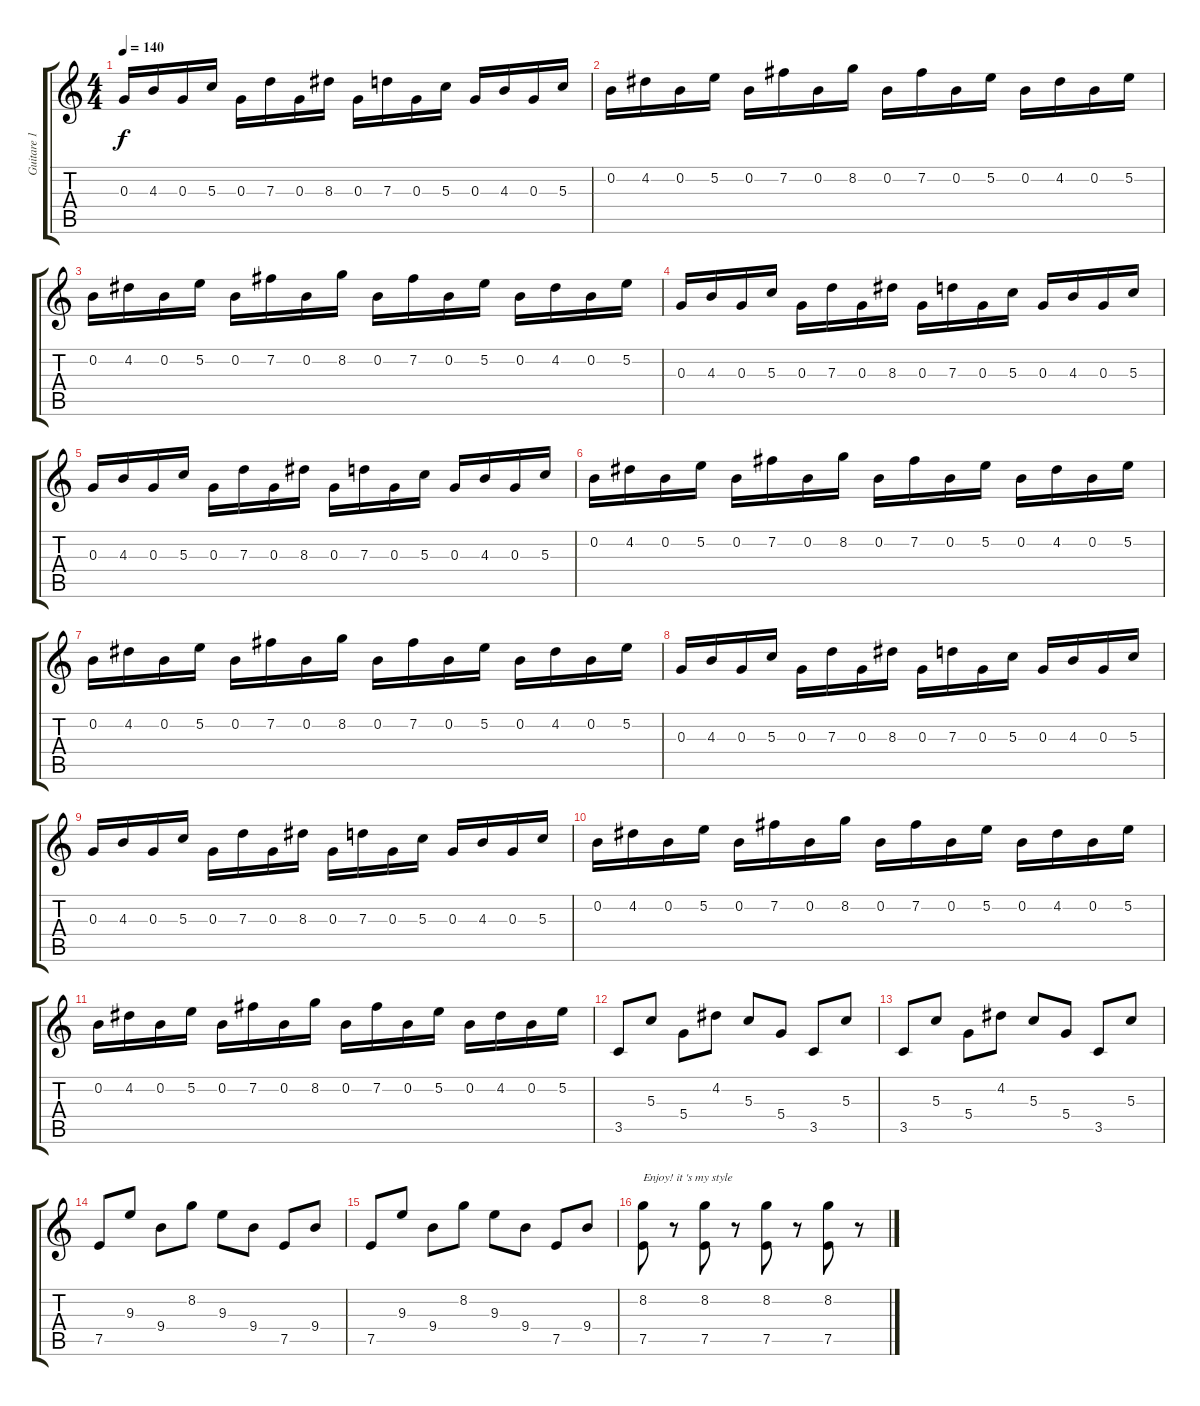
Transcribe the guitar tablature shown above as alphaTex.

\track ("Guitare 1" "Guitare 1") {instrument distortionguitar}
\staff {score tabs}
\tuning (E4 B3 G3 D3 A2 E2) {hide}
\ts (4 4)
\tempo 140
\clef g2
\ks c
0.3.16{dy f} 4.3.16 0.3.16 5.3.16 0.3.16 7.3.16 0.3.16 8.3.16 0.3.16 7.3.16 0.3.16 5.3.16 0.3.16 4.3.16 0.3.16 5.3.16 |
0.2.16 4.2.16 0.2.16 5.2.16 0.2.16 7.2.16 0.2.16 8.2.16 0.2.16 7.2.16 0.2.16 5.2.16 0.2.16 4.2.16 0.2.16 5.2.16 |
0.2.16 4.2.16 0.2.16 5.2.16 0.2.16 7.2.16 0.2.16 8.2.16 0.2.16 7.2.16 0.2.16 5.2.16 0.2.16 4.2.16 0.2.16 5.2.16 |
0.3.16 4.3.16 0.3.16 5.3.16 0.3.16 7.3.16 0.3.16 8.3.16 0.3.16 7.3.16 0.3.16 5.3.16 0.3.16 4.3.16 0.3.16 5.3.16 |
0.3.16 4.3.16 0.3.16 5.3.16 0.3.16 7.3.16 0.3.16 8.3.16 0.3.16 7.3.16 0.3.16 5.3.16 0.3.16 4.3.16 0.3.16 5.3.16 |
0.2.16 4.2.16 0.2.16 5.2.16 0.2.16 7.2.16 0.2.16 8.2.16 0.2.16 7.2.16 0.2.16 5.2.16 0.2.16 4.2.16 0.2.16 5.2.16 |
0.2.16 4.2.16 0.2.16 5.2.16 0.2.16 7.2.16 0.2.16 8.2.16 0.2.16 7.2.16 0.2.16 5.2.16 0.2.16 4.2.16 0.2.16 5.2.16 |
0.3.16 4.3.16 0.3.16 5.3.16 0.3.16 7.3.16 0.3.16 8.3.16 0.3.16 7.3.16 0.3.16 5.3.16 0.3.16 4.3.16 0.3.16 5.3.16 |
0.3.16 4.3.16 0.3.16 5.3.16 0.3.16 7.3.16 0.3.16 8.3.16 0.3.16 7.3.16 0.3.16 5.3.16 0.3.16 4.3.16 0.3.16 5.3.16 |
0.2.16 4.2.16 0.2.16 5.2.16 0.2.16 7.2.16 0.2.16 8.2.16 0.2.16 7.2.16 0.2.16 5.2.16 0.2.16 4.2.16 0.2.16 5.2.16 |
0.2.16 4.2.16 0.2.16 5.2.16 0.2.16 7.2.16 0.2.16 8.2.16 0.2.16 7.2.16 0.2.16 5.2.16 0.2.16 4.2.16 0.2.16 5.2.16 |
3.5.8 5.3.8 5.4.8 4.2.8 5.3.8 5.4.8 3.5.8 5.3.8 |
3.5.8 5.3.8 5.4.8 4.2.8 5.3.8 5.4.8 3.5.8 5.3.8 |
7.5.8 9.3.8 9.4.8 8.2.8 9.3.8 9.4.8 7.5.8 9.4.8 |
7.5.8 9.3.8 9.4.8 8.2.8 9.3.8 9.4.8 7.5.8 9.4.8 |
(8.2 7.5).8{txt "Enjoy! it 's my style"} r.8 (8.2 7.5).8 r.8 (8.2 7.5).8 r.8 (8.2 7.5).8 r.8
